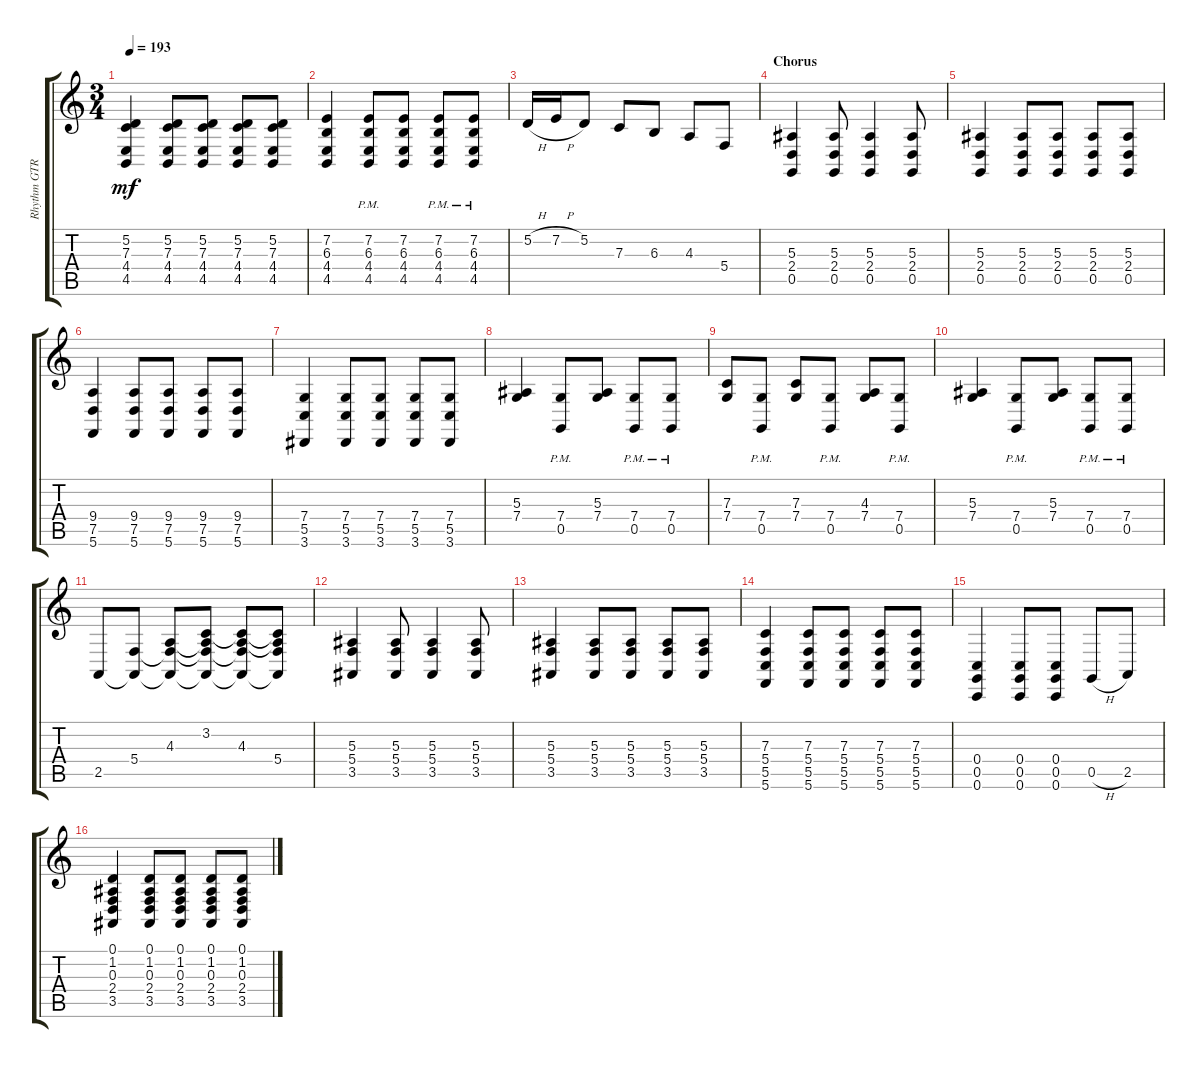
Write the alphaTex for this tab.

\track ("Rhythm GTR 1" "Rhythm GTR") {instrument violin}
\staff {score tabs}
\tuning (D4 A3 F3 C3 G2 C2) {hide}
\ts (3 4)
\tempo 193
\clef g2
\ks c
(5.2 7.3 4.4 4.5).4{dy mf} (5.2 7.3 4.4 4.5).8 (5.2 7.3 4.4 4.5).8 (5.2 7.3 4.4 4.5).8 (5.2 7.3 4.4 4.5).8 |
(7.2 6.3 4.4 4.5).4 (7.2{pm} 6.3{pm} 4.4{pm} 4.5{pm}).8 (7.2 6.3 4.4 4.5).8 (7.2{pm} 6.3{pm} 4.4{pm} 4.5{pm}).8 (7.2{pm} 6.3{pm} 4.4{pm} 4.5{pm}).8 |
5.2{h}.16 7.2{h}.16 5.2.8 7.3.8 6.3.8 4.3.8 5.4.8 |
\section ("" "Chorus")
(5.3 2.4 0.5).4 (5.3 2.4 0.5).8 (5.3 2.4 0.5).4 (5.3 2.4 0.5).8 |
(5.3 2.4 0.5).4 (5.3 2.4 0.5).8 (5.3 2.4 0.5).8 (5.3 2.4 0.5).8 (5.3 2.4 0.5).8 |
(9.4 7.5 5.6).4 (9.4 7.5 5.6).8 (9.4 7.5 5.6).8 (9.4 7.5 5.6).8 (9.4 7.5 5.6).8 |
(7.4 5.5 3.6).4 (7.4 5.5 3.6).8 (7.4 5.5 3.6).8 (7.4 5.5 3.6).8 (7.4 5.5 3.6).8 |
(5.3 7.4).4 (7.4{pm} 0.5{pm}).8 (5.3 7.4).8 (7.4{pm} 0.5{pm}).8 (7.4{pm} 0.5{pm}).8 |
(7.3 7.4).8 (7.4{pm} 0.5{pm}).8 (7.3 7.4).8 (7.4{pm} 0.5{pm}).8 (4.3 7.4).8 (7.4{pm} 0.5{pm}).8 |
(5.3 7.4).4 (7.4{pm} 0.5{pm}).8 (5.3 7.4).8 (7.4{pm} 0.5{pm}).8 (7.4{pm} 0.5{pm}).8 |
2.5.8 (5.4 2.5{t}).8 (4.3 5.4{t} 2.5{t}).8 (3.2 4.3{t} 5.4{t} 2.5{t}).8 (3.2{t} 4.3 5.4{t} 2.5{t}).8 (3.2{t} 4.3{t} 5.4 2.5{t}).8 |
(5.3 5.4 3.5).4 (5.3 5.4 3.5).8 (5.3 5.4 3.5).4 (5.3 5.4 3.5).8 |
(5.3 5.4 3.5).4 (5.3 5.4 3.5).8 (5.3 5.4 3.5).8 (5.3 5.4 3.5).8 (5.3 5.4 3.5).8 |
(7.3 5.4 5.5 5.6).4 (7.3 5.4 5.5 5.6).8 (7.3 5.4 5.5 5.6).8 (7.3 5.4 5.5 5.6).8 (7.3 5.4 5.5 5.6).8 |
(0.4 0.5 0.6).4 (0.4 0.5 0.6).8 (0.4 0.5 0.6).8 0.5{h}.8 2.5.8 |
(0.1 1.2 0.3 2.4 3.5).4 (0.1 1.2 0.3 2.4 3.5).8 (0.1 1.2 0.3 2.4 3.5).8 (0.1 1.2 0.3 2.4 3.5).8 (0.1 1.2 0.3 2.4 3.5).8
